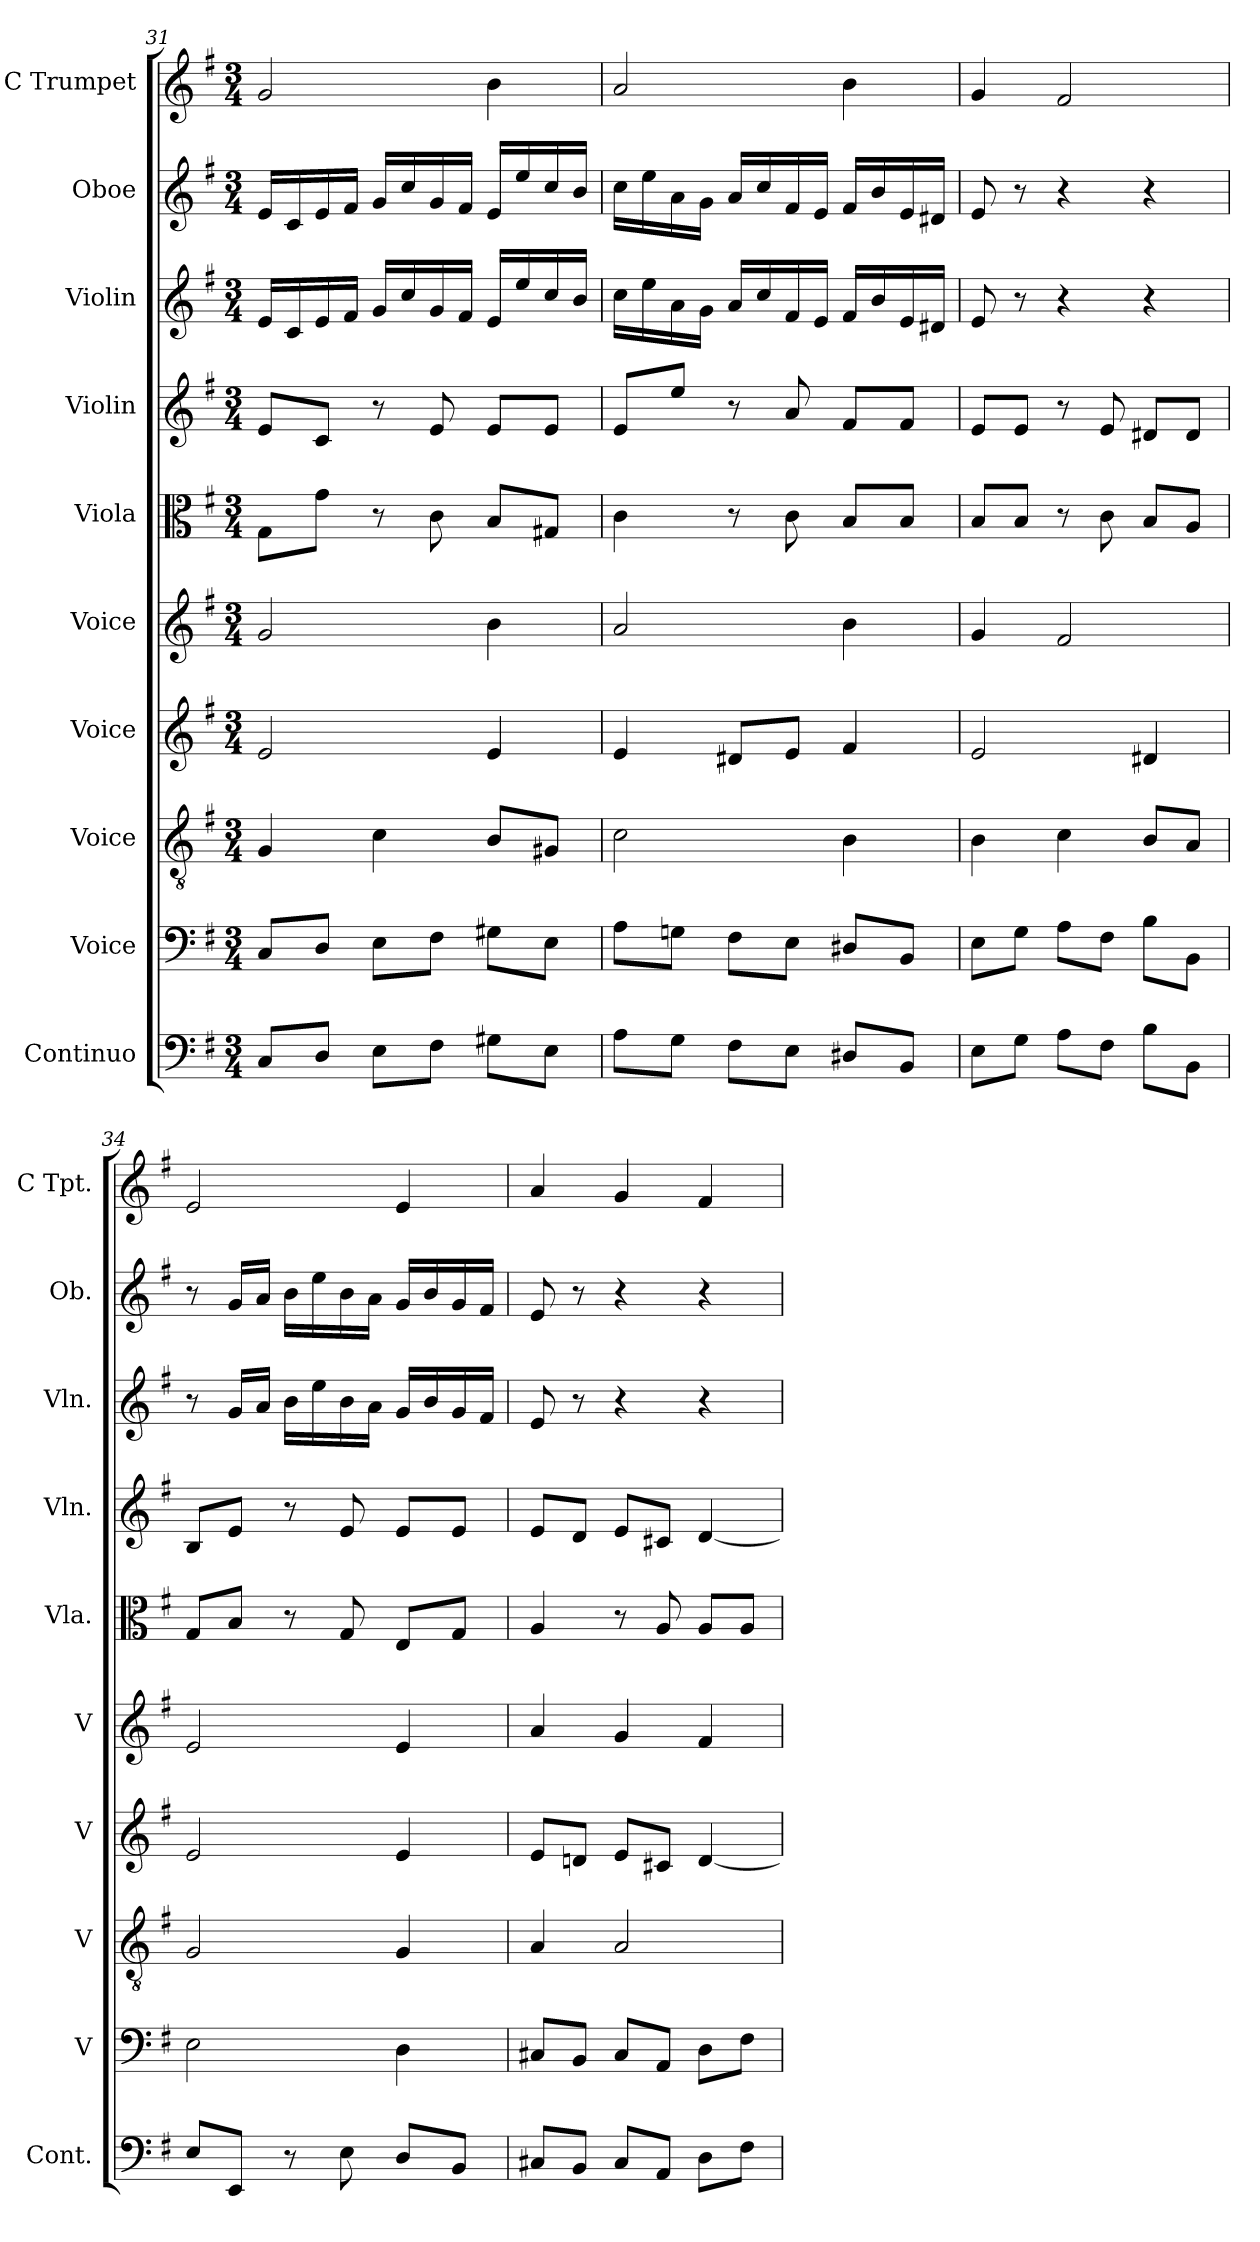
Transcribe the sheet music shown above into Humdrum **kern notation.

**kern	**kern	**kern	**kern	**kern	**kern	**kern	**kern	**kern	**kern
*part10	*part9	*part8	*part7	*part6	*part5	*part4	*part3	*part2	*part1
*staff10	*staff9	*staff8	*staff7	*staff6	*staff5	*staff4	*staff3	*staff2	*staff1
*I"Continuo	*I"Voice	*I"Voice	*I"Voice	*I"Voice	*I"Viola	*I"Violin	*I"Violin	*I"Oboe	*I"C Trumpet
*I'Cont.	*I'V	*I'V	*I'V	*I'V	*I'Vla.	*I'Vln.	*I'Vln.	*I'Ob.	*I'C Tpt.
*clefF4	*clefF4	*clefGv2	*clefG2	*clefG2	*clefC3	*clefG2	*clefG2	*clefG2	*clefG2
*ITrd7c12	*	*	*	*	*	*	*	*	*
*k[f#]	*k[f#]	*k[f#]	*k[f#]	*k[f#]	*k[f#]	*k[f#]	*k[f#]	*k[f#]	*k[f#]
*M3/4	*M3/4	*M3/4	*M3/4	*M3/4	*M3/4	*M3/4	*M3/4	*M3/4	*M3/4
=31	=31	=31	=31	=31	=31	=31	=31	=31	=31
8CC/L	8C/L	4G/	2e/	2g/	8G\L	8e/L	16e/LL	16e/LL	2g/
.	.	.	.	.	.	.	16c/	16c/	.
8DD/J	8D/J	.	.	.	8g\J	8c/J	16e/	16e/	.
.	.	.	.	.	.	.	16f#/JJ	16f#/JJ	.
8EE\L	8E\L	4c\	.	.	8r	8r	16g/LL	16g/LL	.
.	.	.	.	.	.	.	16cc/	16cc/	.
8FF#\J	8F#\J	.	.	.	8c\	8e/	16g/	16g/	.
.	.	.	.	.	.	.	16f#/JJ	16f#/JJ	.
8GG#X\L	8G#X\L	8B/L	4e/	4b\	8B/L	8e/L	16e/LL	16e/LL	4b\
.	.	.	.	.	.	.	16ee/	16ee/	.
8EE\J	8E\J	8G#X/J	.	.	8G#X/J	8e/J	16cc/	16cc/	.
.	.	.	.	.	.	.	16b/JJ	16b/JJ	.
=32	=32	=32	=32	=32	=32	=32	=32	=32	=32
8AA\L	8A\L	2c\	4e/	2a/	4c\	8e/L	16cc\LL	16cc\LL	2a/
.	.	.	.	.	.	.	16ee\	16ee\	.
8GG\J	8Gn\J	.	.	.	.	8ee/J	16a\	16a\	.
.	.	.	.	.	.	.	16g\JJ	16g\JJ	.
8FF#\L	8F#\L	.	8d#X/L	.	8r	8r	16a/LL	16a/LL	.
.	.	.	.	.	.	.	16cc/	16cc/	.
8EE\J	8E\J	.	8e/J	.	8c\	8a/	16f#/	16f#/	.
.	.	.	.	.	.	.	16e/JJ	16e/JJ	.
8DD#X/L	8D#X/L	4B\	4f#/	4b\	8B/L	8f#/L	16f#/LL	16f#/LL	4b\
.	.	.	.	.	.	.	16b/	16b/	.
8BBB/J	8BB/J	.	.	.	8B/J	8f#/J	16e/	16e/	.
.	.	.	.	.	.	.	16d#X/JJ	16d#X/JJ	.
=33	=33	=33	=33	=33	=33	=33	=33	=33	=33
8EE\L	8E\L	4B\	2e/	4g/	8B/L	8e/L	8e/	8e/	4g/
8GG\J	8G\J	.	.	.	8B/J	8e/J	8r	8r	.
8AA\L	8A\L	4c\	.	2f#/	8r	8r	4r	4r	2f#/
8FF#\J	8F#\J	.	.	.	8c\	8e/	.	.	.
8BB\L	8B\L	8B/L	4d#X/	.	8B/L	8d#X/L	4r	4r	.
8BBB\J	8BB\J	8A/J	.	.	8A/J	8d#/J	.	.	.
!!LO:PB:g=z
=34	=34	=34	=34	=34	=34	=34	=34	=34	=34
8EE/L	2E\	2G/	2e/	2e/	8G/L	8B/L	8r	8r	2e/
8EEE/J	.	.	.	.	8B/J	8e/J	16g/LL	16g/LL	.
.	.	.	.	.	.	.	16a/JJ	16a/JJ	.
8r	.	.	.	.	8r	8r	16b\LL	16b\LL	.
.	.	.	.	.	.	.	16ee\	16ee\	.
8EE\	.	.	.	.	8G/	8e/	16b\	16b\	.
.	.	.	.	.	.	.	16a\JJ	16a\JJ	.
8DD/L	4D\	4G/	4e/	4e/	8E/L	8e/L	16g/LL	16g/LL	4e/
.	.	.	.	.	.	.	16b/	16b/	.
8BBB/J	.	.	.	.	8G/J	8e/J	16g/	16g/	.
.	.	.	.	.	.	.	16f#/JJ	16f#/JJ	.
=35	=35	=35	=35	=35	=35	=35	=35	=35	=35
8CC#X/L	8C#X/L	4A/	8e/L	4a/	4A/	8e/L	8e/	8e/	4a/
8BBB/J	8BB/J	.	8dn/J	.	.	8d/J	8r	8r	.
8CC#/L	8C#/L	2A/	8e/L	4g/	8r	8e/L	4r	4r	4g/
8AAA/J	8AA/J	.	8c#X/J	.	8A/	8c#X/J	.	.	.
8DD\L	8D\L	.	[4d/	4f#/	8A/L	[4d/	4r	4r	4f#/
8FF#\J	8F#\J	.	.	.	8A/J	.	.	.	.
=	=	=	=	=	=	=	=	=	=
*-	*-	*-	*-	*-	*-	*-	*-	*-	*-
